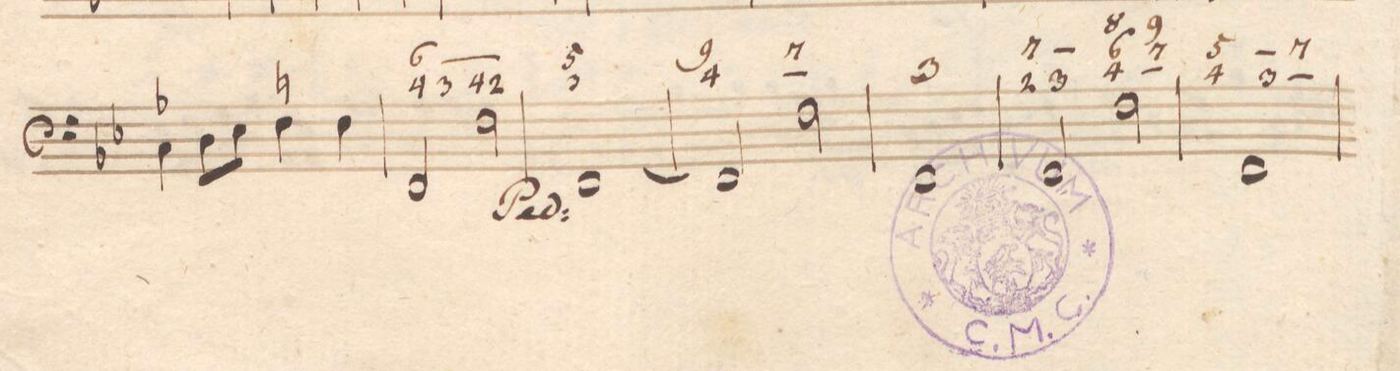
**kern	**fba	**dynam
*I"Organo.	*	*
*clefF4	*	*
*k[b-e-]	*	*
*met(c|)	*	*
*M2/2	*	*
4C\	-	.
8D\L	.	.
8E-\J	.	.
4F\	n	.
4F\	.	.
=88	=88	=88
2FF/	6_ 4	.
.	_ 3	.
2F\	_ 4	.
.	_ 2	.
=89	=89	=89
[1FF	5 3	.
=90	=90	=90
2FF/]	9 4	.
2F\	7 _	.
=91	=91	=91
1FF	3	.
=92	=92	=92
2FF/	7_ 2	.
.	_ 3	.
2F\	8 6 4_	.
.	9 7 _	.
=93	=93	=93
1FF	5_ 4	.
.	_ 3_	.
.	7	.
=94	=94	=94
*-	*-	*-
